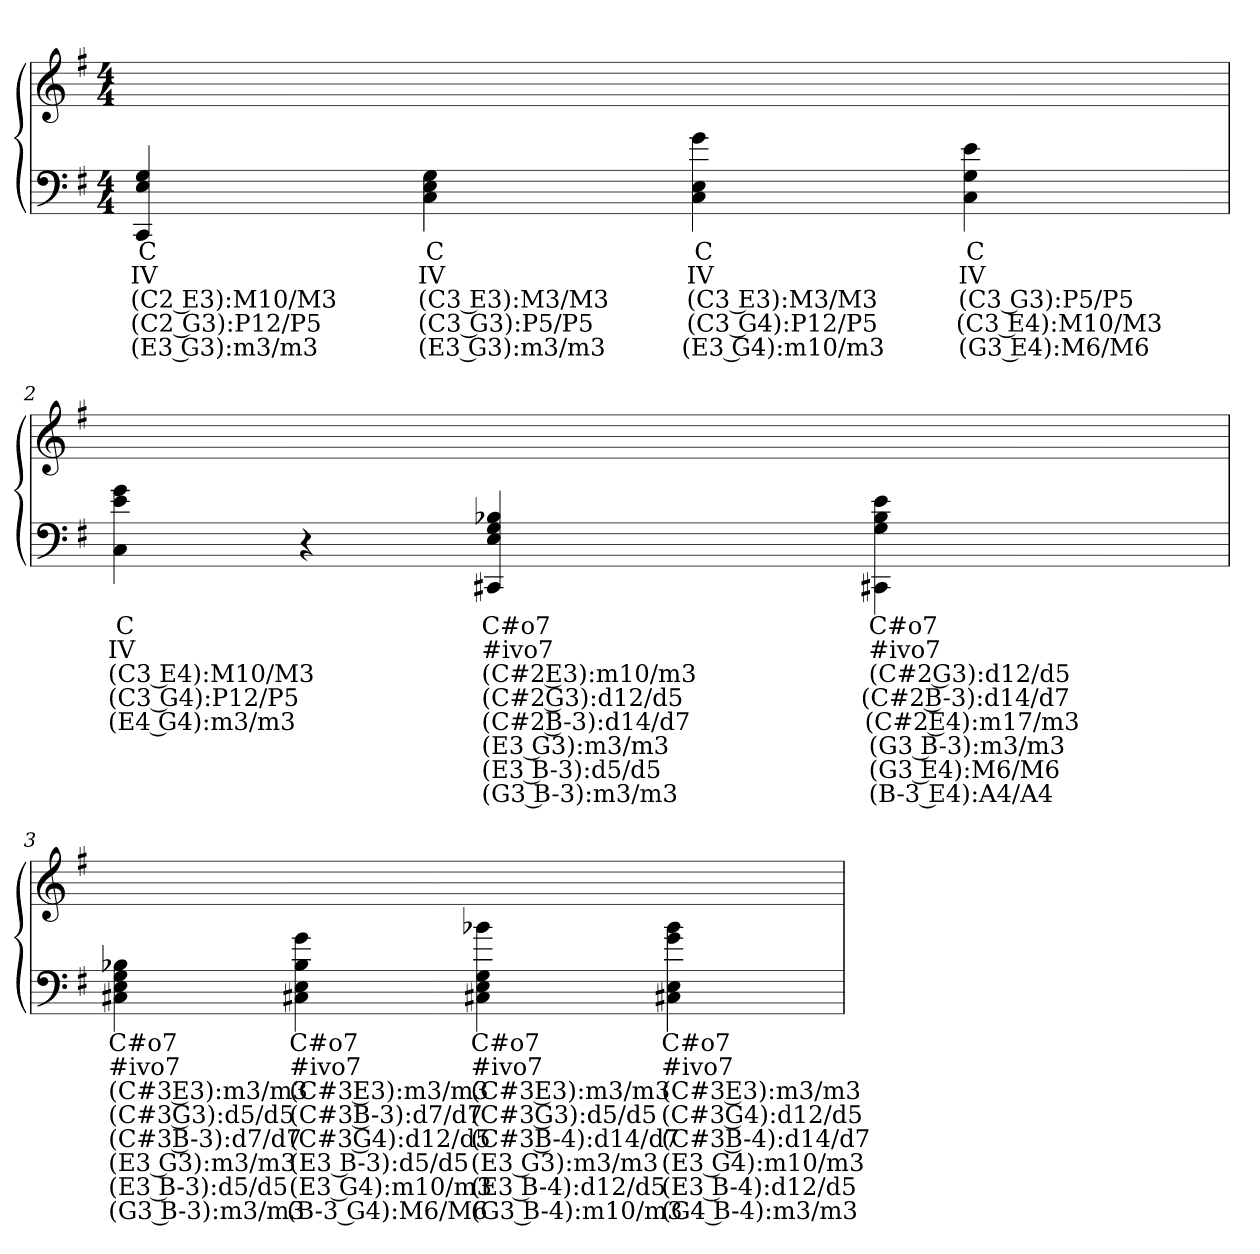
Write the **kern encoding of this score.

**kern	**text	**text	**text	**text	**text	**text	**text	**text	**kern
*part2	*part2	*part2	*part2	*part2	*part2	*part2	*part2	*part2	*part1
*staff2	*staff2	*staff2	*staff2	*staff2	*staff2	*staff2	*staff2	*staff2	*staff1
*clefF4	*	*	*	*	*	*	*	*	*clefG2
*k[f#]	*	*	*	*	*	*	*	*	*k[f#]
*G:	*	*	*	*	*	*	*	*	*G:
*M4/4	*	*	*	*	*	*	*	*	*M4/4
*MM60	*	*	*	*	*	*	*	*	*MM60
=1	=1	=1	=1	=1	=1	=1	=1	=1	=1
4CC 4E 4G	C	IV	(C2 E3):M10/M3	(C2 G3):P12/P5	(E3 G3):m3/m3	.	.	.	1ryy
4C 4E 4G	C	IV	(C3 E3):M3/M3	(C3 G3):P5/P5	(E3 G3):m3/m3	.	.	.	.
4C 4E 4g	C	IV	(C3 E3):M3/M3	(C3 G4):P12/P5	(E3 G4):m10/m3	.	.	.	.
4C 4G 4e	C	IV	(C3 G3):P5/P5	(C3 E4):M10/M3	(G3 E4):M6/M6	.	.	.	.
=2	=2	=2	=2	=2	=2	=2	=2	=2	=2
4C 4e 4g	C	IV	(C3 E4):M10/M3	(C3 G4):P12/P5	(E4 G4):m3/m3	.	.	.	1ryy
4r	.	.	.	.	.	.	.	.	.
4CC#X 4E 4G 4B-X	C#o7	#ivo7	(C#2 E3):m10/m3	(C#2 G3):d12/d5	(C#2 B-3):d14/d7	(E3 G3):m3/m3	(E3 B-3):d5/d5	(G3 B-3):m3/m3	.
4CC#X 4G 4B- 4e	C#o7	#ivo7	(C#2 G3):d12/d5	(C#2 B-3):d14/d7	(C#2 E4):m17/m3	(G3 B-3):m3/m3	(G3 E4):M6/M6	(B-3 E4):A4/A4	.
=3	=3	=3	=3	=3	=3	=3	=3	=3	=3
4C#X 4E 4G 4B-X	C#o7	#ivo7	(C#3 E3):m3/m3	(C#3 G3):d5/d5	(C#3 B-3):d7/d7	(E3 G3):m3/m3	(E3 B-3):d5/d5	(G3 B-3):m3/m3	1ryy
4C#X 4E 4B- 4g	C#o7	#ivo7	(C#3 E3):m3/m3	(C#3 B-3):d7/d7	(C#3 G4):d12/d5	(E3 B-3):d5/d5	(E3 G4):m10/m3	(B-3 G4):M6/M6	.
4C#X 4E 4G 4b-X	C#o7	#ivo7	(C#3 E3):m3/m3	(C#3 G3):d5/d5	(C#3 B-4):d14/d7	(E3 G3):m3/m3	(E3 B-4):d12/d5	(G3 B-4):m10/m3	.
4C#X 4E 4g 4b-	C#o7	#ivo7	(C#3 E3):m3/m3	(C#3 G4):d12/d5	(C#3 B-4):d14/d7	(E3 G4):m10/m3	(E3 B-4):d12/d5	(G4 B-4):m3/m3	.
=	=	=	=	=	=	=	=	=	=
*-	*-	*-	*-	*-	*-	*-	*-	*-	*-
